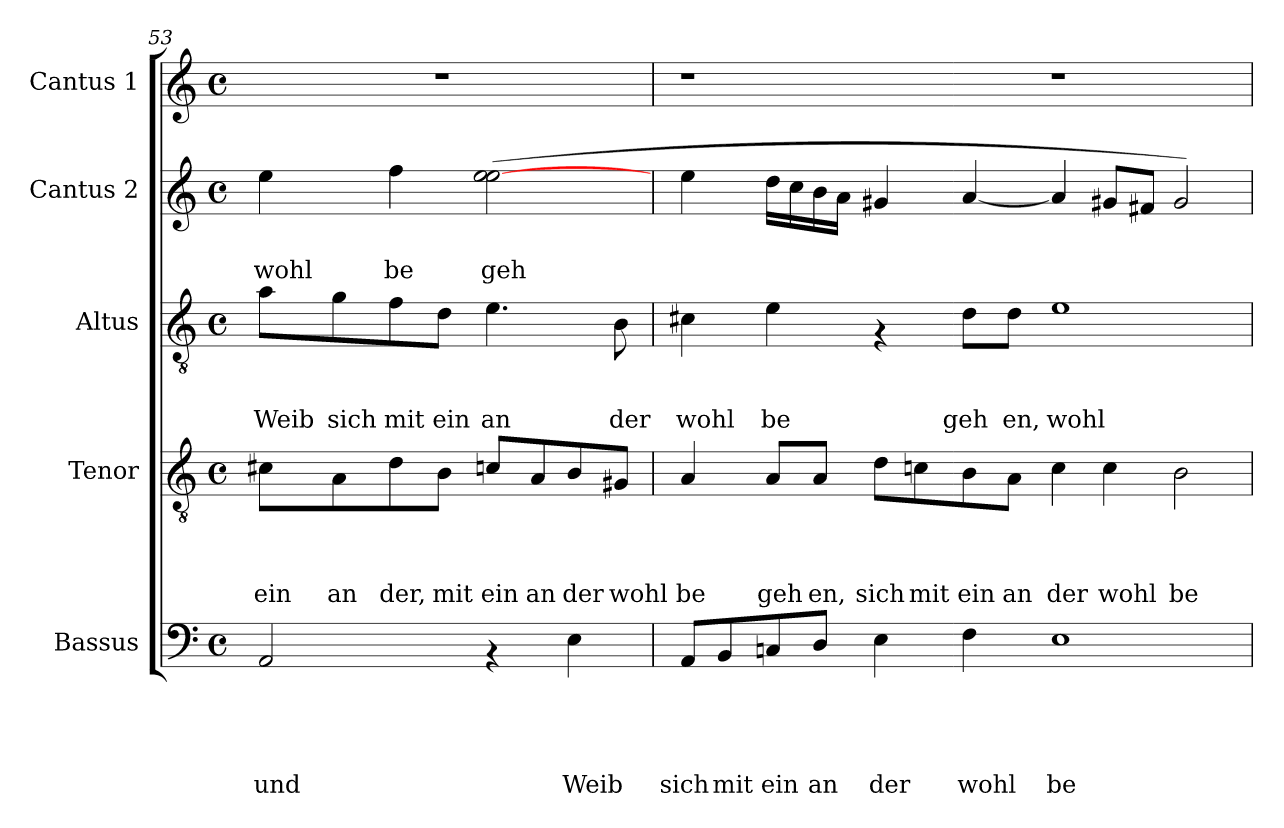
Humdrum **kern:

**kern	**text	**text	**text	**text	**text	**kern	**text	**text	**text	**text	**kern	**text	**text	**text	**kern	**text	**text	**kern
*part5	*part5	*part5	*part5	*part5	*part5	*part4	*part4	*part4	*part4	*part4	*part3	*part3	*part3	*part3	*part2	*part2	*part2	*part1
*staff5	*staff5	*staff5	*staff5	*staff5	*staff5	*staff4	*staff4	*staff4	*staff4	*staff4	*staff3	*staff3	*staff3	*staff3	*staff2	*staff2	*staff2	*staff1
*I"Bassus	*	*	*	*	*	*I"Tenor	*	*	*	*	*I"Altus	*	*	*	*I"Cantus 2	*	*	*I"Cantus 1
!!LO:PB:g=z
*clefF4	*	*	*	*	*	*clefGv2	*	*	*	*	*clefGv2	*	*	*	*clefG2	*	*	*clefG2
*k[]	*	*	*	*	*	*k[]	*	*	*	*	*k[]	*	*	*	*k[]	*	*	*k[]
*C:	*	*	*	*	*	*C:	*	*	*	*	*C:	*	*	*	*C:	*	*	*C:
*M4/4	*	*	*	*	*	*M4/4	*	*	*	*	*M4/4	*	*	*	*M4/4	*	*	*M4/4
*met(c)	*	*	*	*	*	*met(c)	*	*	*	*	*met(c)	*	*	*	*met(c)	*	*	*met(c)
=53	=53	=53	=53	=53	=53	=53	=53	=53	=53	=53	=53	=53	=53	=53	=53	=53	=53	=53
!	!	!	!	!	!LO:LY:b	!	!	!	!	!LO:LY:b	!	!	!	!LO:LY:b	!	!	!LO:LY:b	!
2AA/	.	.	.	.	und	8c#X\L	.	.	.	ein	8a\L	.	.	Weib	4ee\	.	wohl	1r
!	!	!	!	!	!	!	!	!	!	!LO:LY:b	!	!	!	!LO:LY:b	!	!	!	!
.	.	.	.	.	.	8A\	.	.	.	an	8g\	.	.	sich	.	.	.	.
!	!	!	!	!	!	!	!	!	!	!LO:LY:b	!	!	!	!LO:LY:b	!	!	!LO:LY:b	!
.	.	.	.	.	.	8d\	.	.	.	der,	8f\	.	.	mit	4ff\	.	be	.
!	!	!	!	!	!	!	!	!	!	!LO:LY:b	!	!	!	!LO:LY:b	!	!	!	!
.	.	.	.	.	.	8B\J	.	.	.	mit	8d\J	.	.	ein	.	.	.	.
!	!	!	!	!	!	!	!	!	!	!LO:LY:b	!	!	!	!LO:LY:b	!	!	!LO:LY:b	!
4rAA	.	.	.	.	.	8cn/L	.	.	.	ein	4.e\	.	.	an	(>2ee\ [>2ee\	.	geh	.
!	!	!	!	!	!	!	!	!	!	!LO:LY:b	!	!	!	!	!	!	!	!
.	.	.	.	.	.	8A/	.	.	.	an	.	.	.	.	.	.	.	.
!	!	!	!	!	!LO:LY:b	!	!	!	!	!LO:LY:b	!	!	!	!	!	!	!	!
4E\	.	.	.	.	Weib	8B/	.	.	.	der	.	.	.	.	.	.	.	.
!	!	!	!	!	!	!	!	!	!	!LO:LY:b	!	!	!	!LO:LY:b	!	!	!	!
.	.	.	.	.	.	8G#X/J	.	.	.	wohl	8B\	.	.	der	.	.	.	.
=54	=54	=54	=54	=54	=54	=54	=54	=54	=54	=54	=54	=54	=54	=54	=54	=54	=54	=54
!	!	!	!	!	!LO:LY:b	!	!	!	!	!LO:LY:b	!	!	!	!LO:LY:b	!	!	!	!
8AA/L	.	.	.	.	sich	4A/	.	.	.	be	4c#X\	.	.	wohl	4ee\	.	.	1r
!	!	!	!	!	!LO:LY:b	!	!	!	!	!	!	!	!	!	!	!	!	!
8BB/	.	.	.	.	mit	.	.	.	.	.	.	.	.	.	.	.	.	.
!	!	!	!	!	!LO:LY:b	!	!	!	!	!LO:LY:b	!	!	!	!LO:LY:b	!	!	!	!
8Cn/	.	.	.	.	ein	8A/L	.	.	.	geh	4e\	.	.	be	16dd\LL	.	.	.
.	.	.	.	.	.	.	.	.	.	.	.	.	.	.	16cc\	.	.	.
!	!	!	!	!	!LO:LY:b	!	!	!	!	!LO:LY:b	!	!	!	!	!	!	!	!
8D/J	.	.	.	.	an	8A/J	.	.	.	en,	.	.	.	.	16b\	.	.	.
.	.	.	.	.	.	.	.	.	.	.	.	.	.	.	16a\JJ	.	.	.
!	!	!	!	!	!LO:LY:b	!	!	!	!	!LO:LY:b	!	!	!	!	!	!	!	!
4E\	.	.	.	.	der	8d\L	.	.	.	sich	4rF	.	.	.	4g#X/	.	.	.
!	!	!	!	!	!	!	!	!	!	!LO:LY:b	!	!	!	!	!	!	!	!
.	.	.	.	.	.	8cn\	.	.	.	mit	.	.	.	.	.	.	.	.
!	!	!	!	!	!LO:LY:b	!	!	!	!	!LO:LY:b	!	!	!	!LO:LY:b	!	!	!	!
4F\	.	.	.	.	wohl	8B\	.	.	.	ein	8d\L	.	.	geh	[<4a/	.	.	.
!	!	!	!	!	!	!	!	!	!	!LO:LY:b	!	!	!	!LO:LY:b	!	!	!	!
.	.	.	.	.	.	8A\J	.	.	.	an	8d\J	.	.	en,	.	.	.	.
!	!	!	!	!	!LO:LY:b	!	!	!	!	!LO:LY:b	!	!	!	!LO:LY:b	!	!	!	!
1E	.	.	.	.	be	4c\	.	.	.	der	1e	.	.	wohl	4a/]	.	.	1r
!	!	!	!	!	!	!	!	!	!	!LO:LY:b	!	!	!	!	!	!	!	!
.	.	.	.	.	.	4c\	.	.	.	wohl	.	.	.	.	8g#X/L	.	.	.
.	.	.	.	.	.	.	.	.	.	.	.	.	.	.	8f#X/J	.	.	.
!	!	!	!	!	!	!	!	!	!	!LO:LY:b	!	!	!	!	!	!	!	!
.	.	.	.	.	.	2B\	.	.	.	be	.	.	.	.	2g#/)	.	.	.
=	=	=	=	=	=	=	=	=	=	=	=	=	=	=	=	=	=	=
*-	*-	*-	*-	*-	*-	*-	*-	*-	*-	*-	*-	*-	*-	*-	*-	*-	*-	*-
